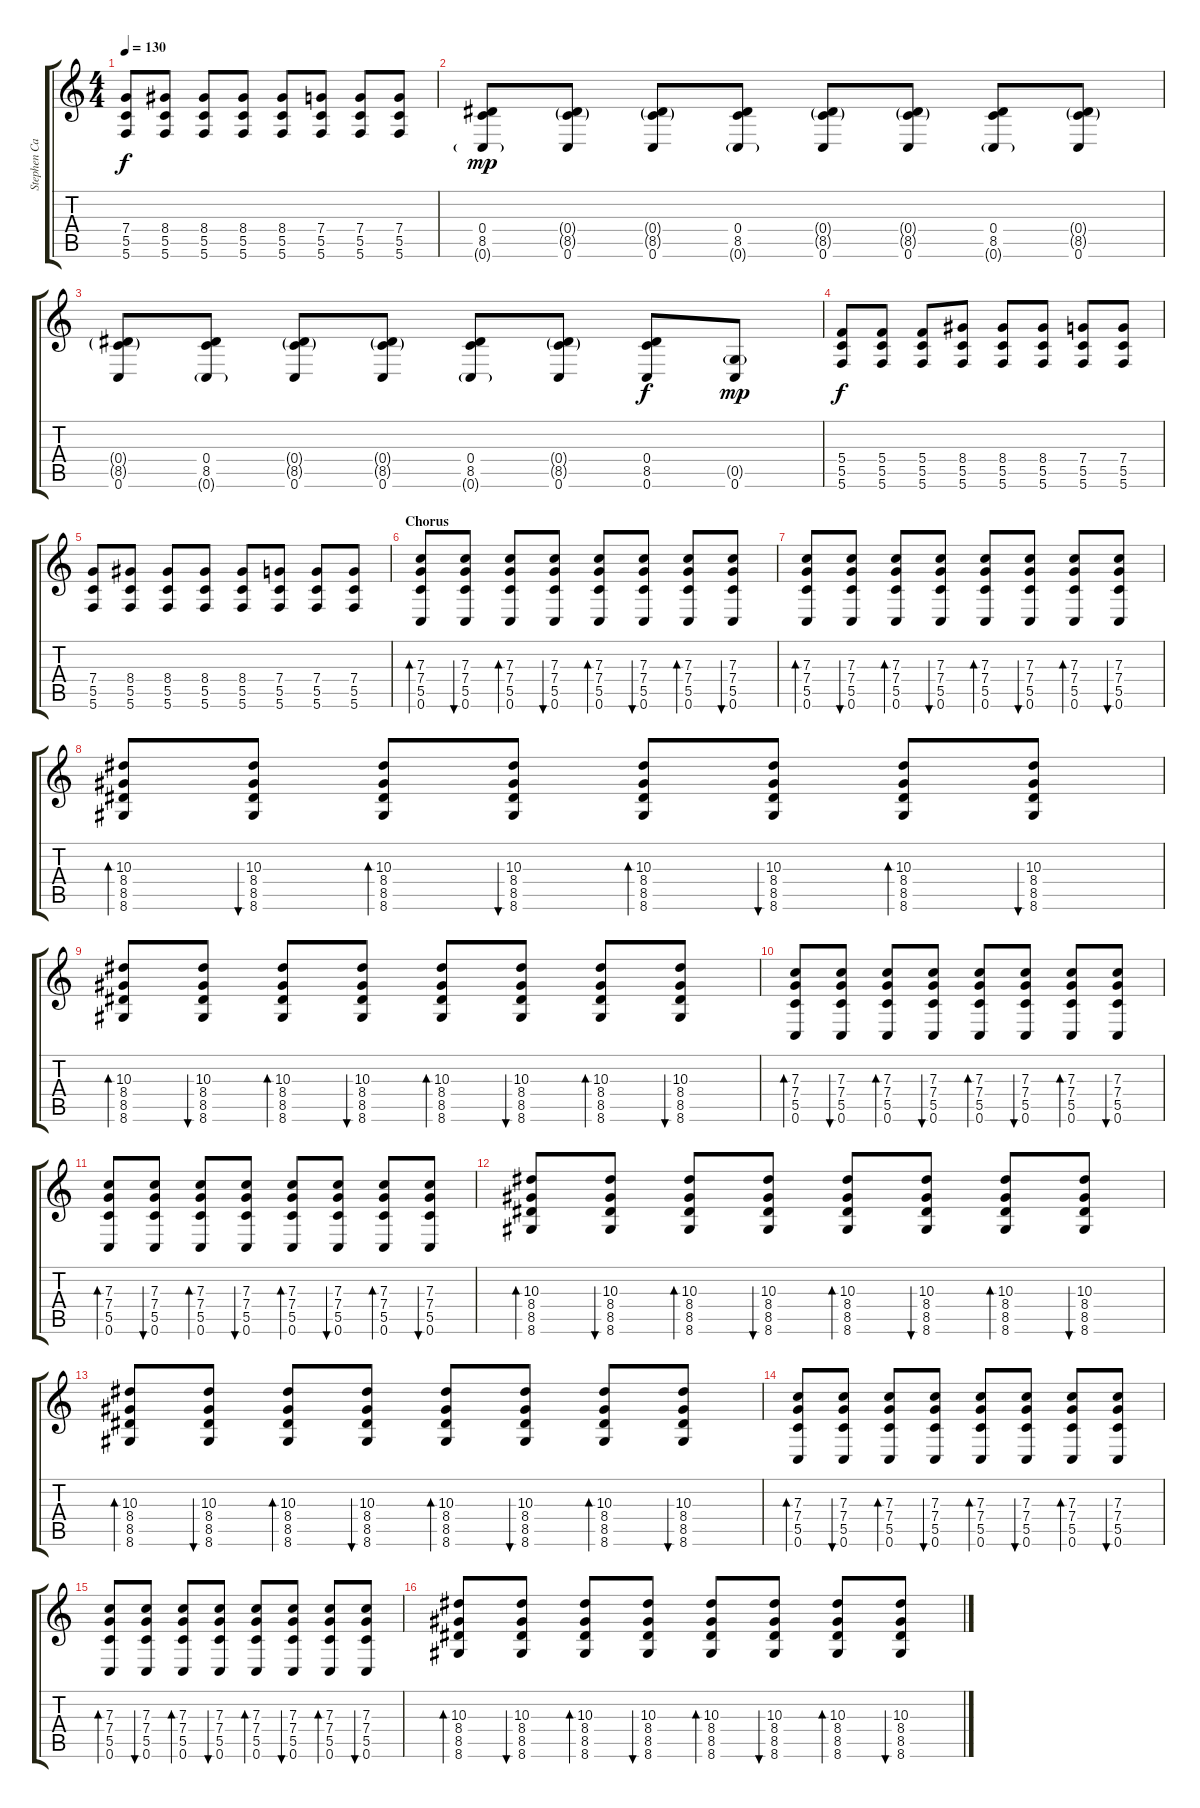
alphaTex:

\track ("Stephen Carpenter" "Stephen Ca") {instrument acousticguitarsteel}
\staff {score tabs}
\tuning (D4 A3 F3 C3 G2 C2) {hide}
\ts (4 4)
\tempo 130
\clef g2
\ks c
(7.4 5.5 5.6).8{dy f} (8.4 5.5 5.6).8 (8.4 5.5 5.6).8 (8.4 5.5 5.6).8 (8.4 5.5 5.6).8 (7.4 5.5 5.6).8 (7.4 5.5 5.6).8 (7.4 5.5 5.6).8 |
(0.4 8.5 0.6{g}).8{dy mp} (0.4{g} 8.5{g} 0.6).8 (0.4{g} 8.5{g} 0.6).8 (0.4 8.5 0.6{g}).8 (0.4{g} 8.5{g} 0.6).8 (0.4{g} 8.5{g} 0.6).8 (0.4 8.5 0.6{g}).8 (0.4{g} 8.5{g} 0.6).8 |
(0.4{g} 8.5{g} 0.6).8 (0.4 8.5 0.6{g}).8 (0.4{g} 8.5{g} 0.6).8 (0.4{g} 8.5{g} 0.6).8 (0.4 8.5 0.6{g}).8 (0.4{g} 8.5{g} 0.6).8 (0.4 8.5 0.6).8{dy f} (0.5{g} 0.6).8{dy mp} |
(5.4 5.5 5.6).8{dy f} (5.4 5.5 5.6).8 (5.4 5.5 5.6).8 (8.4 5.5 5.6).8 (8.4 5.5 5.6).8 (8.4 5.5 5.6).8 (7.4 5.5 5.6).8 (7.4 5.5 5.6).8 |
(7.4 5.5 5.6).8 (8.4 5.5 5.6).8 (8.4 5.5 5.6).8 (8.4 5.5 5.6).8 (8.4 5.5 5.6).8 (7.4 5.5 5.6).8 (7.4 5.5 5.6).8 (7.4 5.5 5.6).8 |
\section ("" "Chorus")
(7.3 7.4 5.5 0.6).8{bd 60} (7.3 7.4 5.5 0.6).8{bu 60} (7.3 7.4 5.5 0.6).8{bd 60} (7.3 7.4 5.5 0.6).8{bu 60} (7.3 7.4 5.5 0.6).8{bd 60} (7.3 7.4 5.5 0.6).8{bu 60} (7.3 7.4 5.5 0.6).8{bd 60} (7.3 7.4 5.5 0.6).8{bu 60} |
(7.3 7.4 5.5 0.6).8{bd 60} (7.3 7.4 5.5 0.6).8{bu 60} (7.3 7.4 5.5 0.6).8{bd 60} (7.3 7.4 5.5 0.6).8{bu 60} (7.3 7.4 5.5 0.6).8{bd 60} (7.3 7.4 5.5 0.6).8{bu 60} (7.3 7.4 5.5 0.6).8{bd 60} (7.3 7.4 5.5 0.6).8{bu 60} |
(10.3 8.4 8.5 8.6).8{bd 60} (10.3 8.4 8.5 8.6).8{bu 60} (10.3 8.4 8.5 8.6).8{bd 60} (10.3 8.4 8.5 8.6).8{bu 60} (10.3 8.4 8.5 8.6).8{bd 60} (10.3 8.4 8.5 8.6).8{bu 60} (10.3 8.4 8.5 8.6).8{bd 60} (10.3 8.4 8.5 8.6).8{bu 60} |
(10.3 8.4 8.5 8.6).8{bd 60} (10.3 8.4 8.5 8.6).8{bu 60} (10.3 8.4 8.5 8.6).8{bd 60} (10.3 8.4 8.5 8.6).8{bu 60} (10.3 8.4 8.5 8.6).8{bd 60} (10.3 8.4 8.5 8.6).8{bu 60} (10.3 8.4 8.5 8.6).8{bd 60} (10.3 8.4 8.5 8.6).8{bu 60} |
(7.3 7.4 5.5 0.6).8{bd 60} (7.3 7.4 5.5 0.6).8{bu 60} (7.3 7.4 5.5 0.6).8{bd 60} (7.3 7.4 5.5 0.6).8{bu 60} (7.3 7.4 5.5 0.6).8{bd 60} (7.3 7.4 5.5 0.6).8{bu 60} (7.3 7.4 5.5 0.6).8{bd 60} (7.3 7.4 5.5 0.6).8{bu 60} |
(7.3 7.4 5.5 0.6).8{bd 60} (7.3 7.4 5.5 0.6).8{bu 60} (7.3 7.4 5.5 0.6).8{bd 60} (7.3 7.4 5.5 0.6).8{bu 60} (7.3 7.4 5.5 0.6).8{bd 60} (7.3 7.4 5.5 0.6).8{bu 60} (7.3 7.4 5.5 0.6).8{bd 60} (7.3 7.4 5.5 0.6).8{bu 60} |
(10.3 8.4 8.5 8.6).8{bd 60} (10.3 8.4 8.5 8.6).8{bu 60} (10.3 8.4 8.5 8.6).8{bd 60} (10.3 8.4 8.5 8.6).8{bu 60} (10.3 8.4 8.5 8.6).8{bd 60} (10.3 8.4 8.5 8.6).8{bu 60} (10.3 8.4 8.5 8.6).8{bd 60} (10.3 8.4 8.5 8.6).8{bu 60} |
(10.3 8.4 8.5 8.6).8{bd 60} (10.3 8.4 8.5 8.6).8{bu 60} (10.3 8.4 8.5 8.6).8{bd 60} (10.3 8.4 8.5 8.6).8{bu 60} (10.3 8.4 8.5 8.6).8{bd 60} (10.3 8.4 8.5 8.6).8{bu 60} (10.3 8.4 8.5 8.6).8{bd 60} (10.3 8.4 8.5 8.6).8{bu 60} |
(7.3 7.4 5.5 0.6).8{bd 60} (7.3 7.4 5.5 0.6).8{bu 60} (7.3 7.4 5.5 0.6).8{bd 60} (7.3 7.4 5.5 0.6).8{bu 60} (7.3 7.4 5.5 0.6).8{bd 60} (7.3 7.4 5.5 0.6).8{bu 60} (7.3 7.4 5.5 0.6).8{bd 60} (7.3 7.4 5.5 0.6).8{bu 60} |
(7.3 7.4 5.5 0.6).8{bd 60} (7.3 7.4 5.5 0.6).8{bu 60} (7.3 7.4 5.5 0.6).8{bd 60} (7.3 7.4 5.5 0.6).8{bu 60} (7.3 7.4 5.5 0.6).8{bd 60} (7.3 7.4 5.5 0.6).8{bu 60} (7.3 7.4 5.5 0.6).8{bd 60} (7.3 7.4 5.5 0.6).8{bu 60} |
(10.3 8.4 8.5 8.6).8{bd 60} (10.3 8.4 8.5 8.6).8{bu 60} (10.3 8.4 8.5 8.6).8{bd 60} (10.3 8.4 8.5 8.6).8{bu 60} (10.3 8.4 8.5 8.6).8{bd 60} (10.3 8.4 8.5 8.6).8{bu 60} (10.3 8.4 8.5 8.6).8{bd 60} (10.3 8.4 8.5 8.6).8{bu 60}
